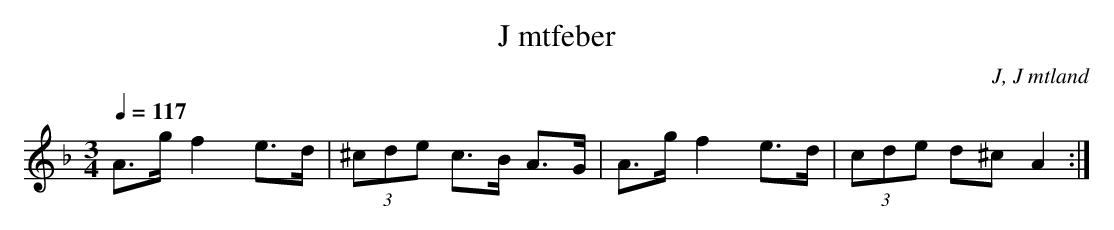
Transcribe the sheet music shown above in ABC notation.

X:1
T: J mtfeber
O: J, J mtland
M:3/4
L:1/8
Q:1/4=117
K:Dm
A>g f2 e>d|(3^cde c>B A>G|A>g f2 e>d|(3cde d^c A2 :|
